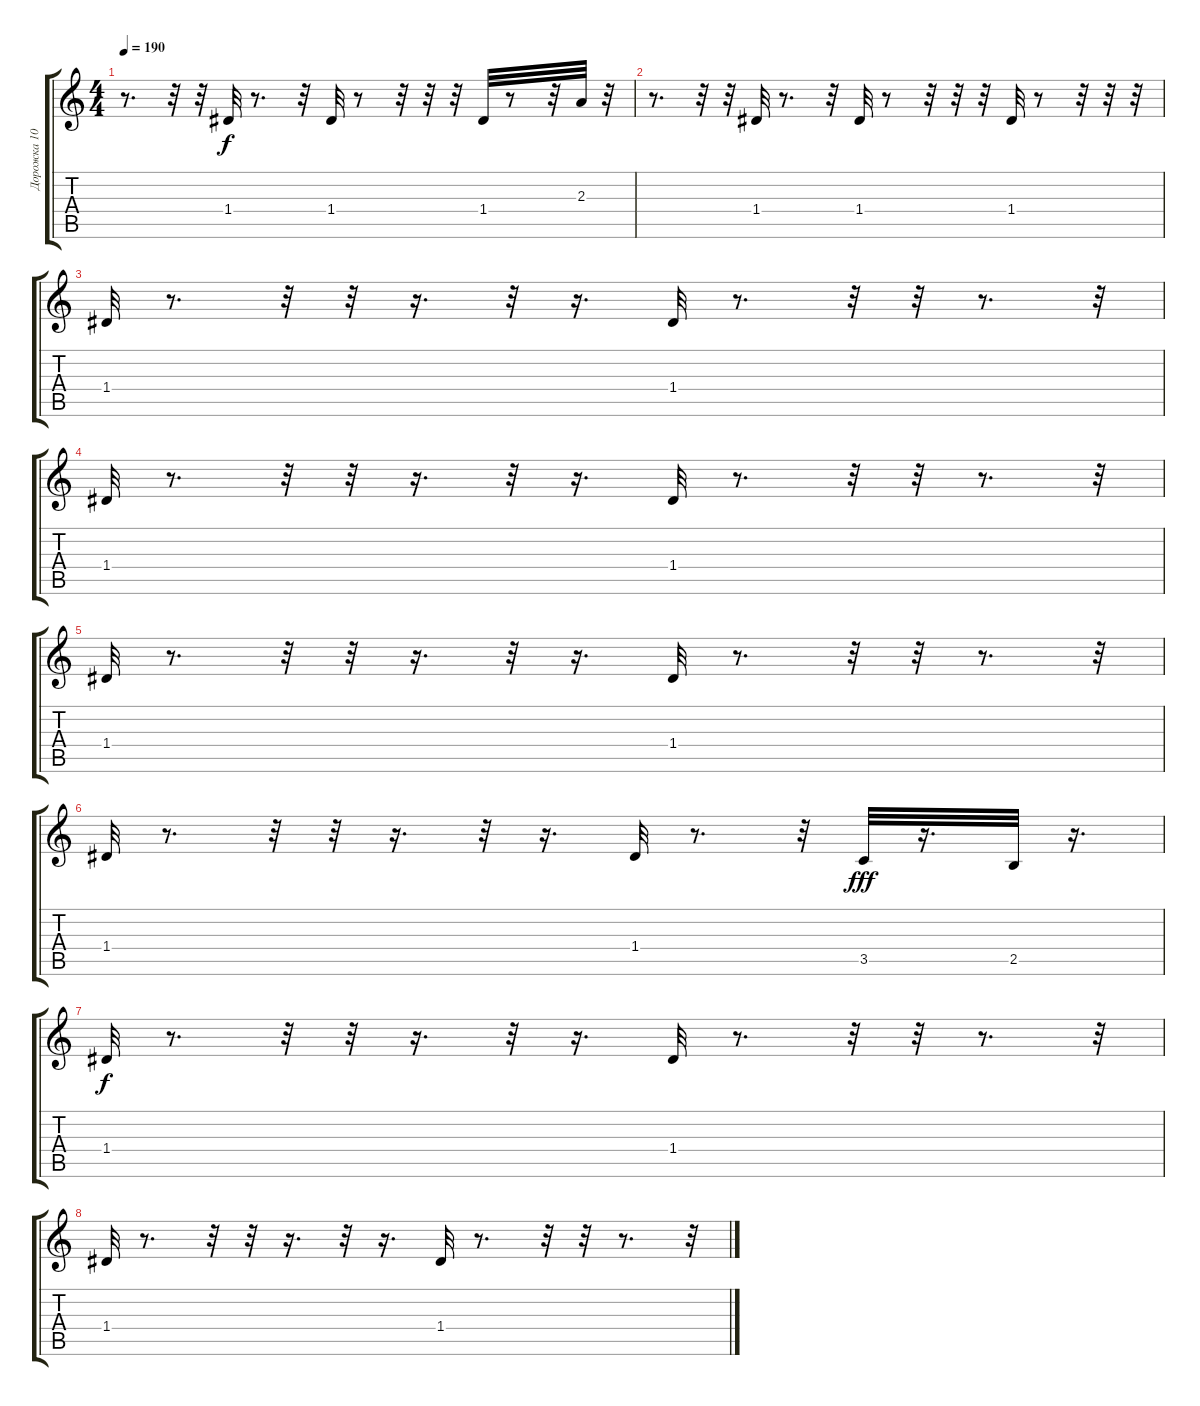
\track ("Дорожка 10" "Дорожка 10") {instrument acousticguitarnylon}
\staff {score tabs}
\tuning (E4 B3 G3 D3 A2 E2) {hide}
\ts (4 4)
\tempo 190
\clef g2
\ks c
r.8{d dy f} r.32 r.32 1.4.32 r.8{d} r.32 1.4.32 r.8 r.32 r.32 r.32 1.4.32 r.8 r.32 2.3.32 r.32 |
r.8{d} r.32 r.32 1.4.32 r.8{d} r.32 1.4.32 r.8 r.32 r.32 r.32 1.4.32 r.8 r.32 r.32 r.32 |
1.4.32 r.8{d} r.32 r.32 r.16{d} r.32 r.16{d} 1.4.32 r.8{d} r.32 r.32 r.8{d} r.32 |
1.4.32 r.8{d} r.32 r.32 r.16{d} r.32 r.16{d} 1.4.32 r.8{d} r.32 r.32 r.8{d} r.32 |
1.4.32 r.8{d} r.32 r.32 r.16{d} r.32 r.16{d} 1.4.32 r.8{d} r.32 r.32 r.8{d} r.32 |
1.4.32 r.8{d} r.32 r.32 r.16{d} r.32 r.16{d} 1.4.32 r.8{d} r.32 3.5.32{dy fff} r.16{d} 2.5.32 r.16{d} |
1.4.32{dy f} r.8{d} r.32 r.32 r.16{d} r.32 r.16{d} 1.4.32 r.8{d} r.32 r.32 r.8{d} r.32 |
1.4.32 r.8{d} r.32 r.32 r.16{d} r.32 r.16{d} 1.4.32 r.8{d} r.32 r.32 r.8{d} r.32
